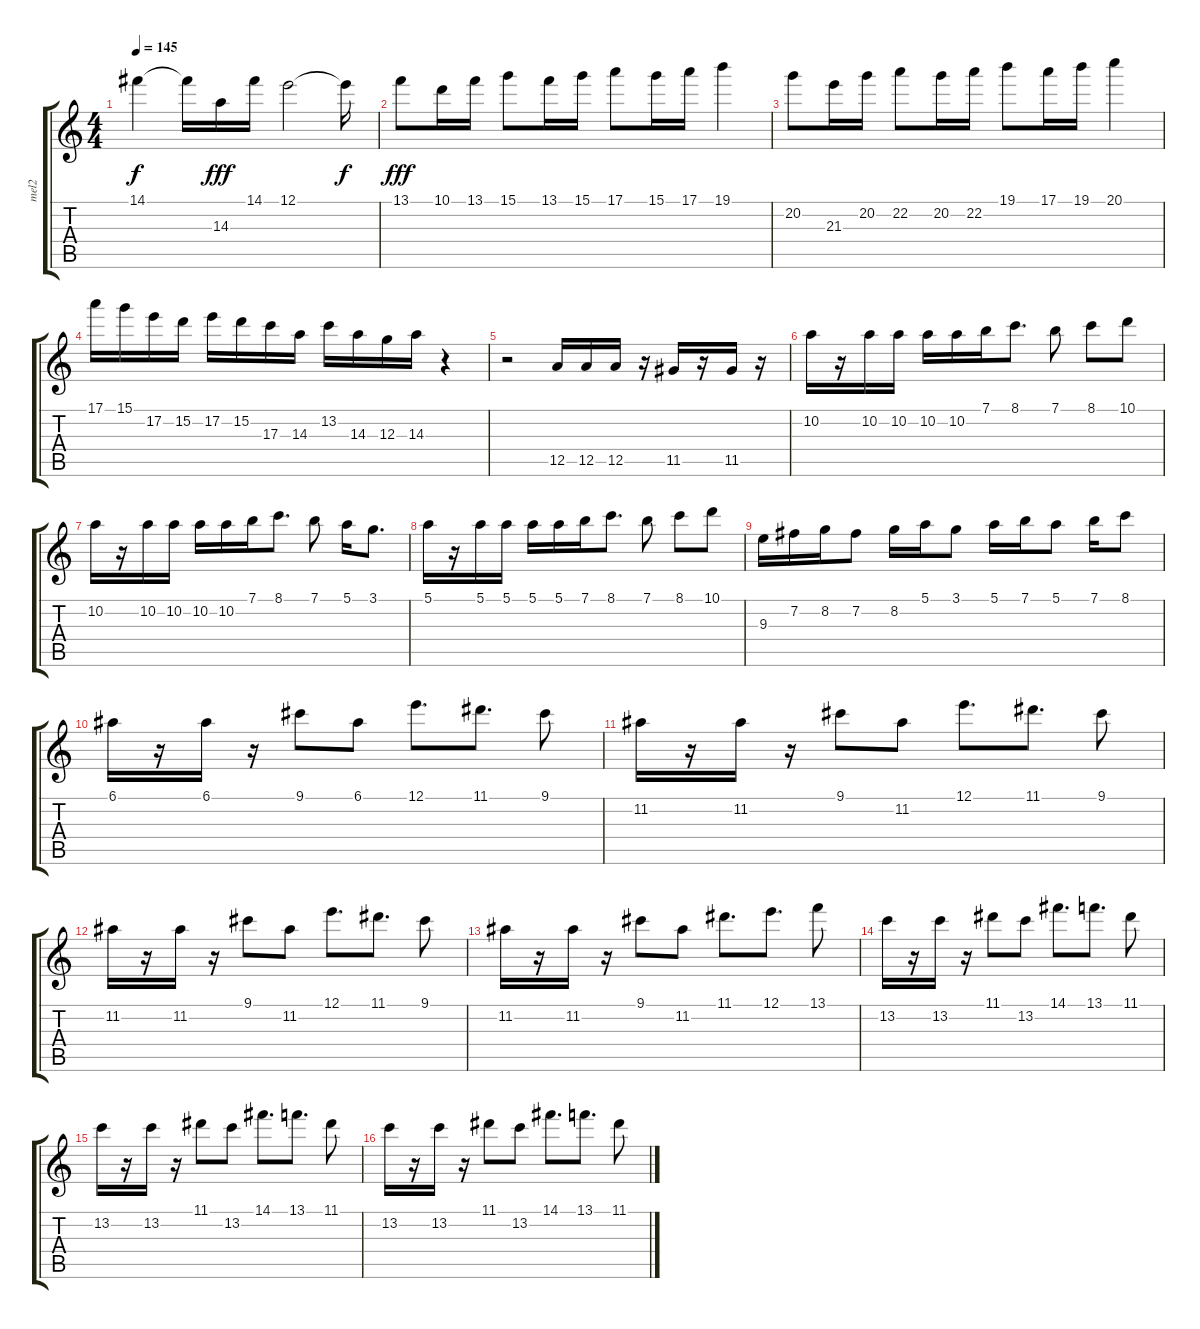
\track ("mel2" "mel2") {instrument overdrivenguitar}
\staff {score tabs}
\tuning (E4 B3 G3 D3 A2 E2) {hide}
\ts (4 4)
\tempo 145
\clef g2
\ks c
14.1{t}.4{dy f} 14.1{t}.16 14.3.16{dy fff} 14.1.16 12.1.2 12.1{t}.16{dy f} |
13.1.8{dy fff} 10.1.16 13.1.16 15.1.8 13.1.16 15.1.16 17.1.8 15.1.16 17.1.16 19.1.4 |
20.2.8 21.3.16 20.2.16 22.2.8 20.2.16 22.2.16 19.1.8 17.1.16 19.1.16 20.1.4 |
17.1.16 15.1.16 17.2.16 15.2.16 17.2.16 15.2.16 17.3.16 14.3.16 13.2.16 14.3.16 12.3.16 14.3.16 r.4 |
r.2 12.5.16 12.5.16 12.5.16 r.16 11.5.16 r.16 11.5.16 r.16 |
10.2.16 r.16 10.2.16 10.2.16 10.2.16 10.2.16 7.1.16 8.1.8{d} 7.1.8 8.1.8 10.1.8 |
10.2.16 r.16 10.2.16 10.2.16 10.2.16 10.2.16 7.1.16 8.1.8{d} 7.1.8 5.1.16 3.1.8{d} |
5.1.16 r.16 5.1.16 5.1.16 5.1.16 5.1.16 7.1.16 8.1.8{d} 7.1.8 8.1.8 10.1.8 |
9.3.16 7.2.16 8.2.16 7.2.8 8.2.16 5.1.16 3.1.8 5.1.16 7.1.16 5.1.8 7.1.16 8.1.8 |
6.1.16 r.16 6.1.16 r.16 9.1.8 6.1.8 12.1.8{d} 11.1.8{d} 9.1.8 |
11.2.16 r.16 11.2.16 r.16 9.1.8 11.2.8 12.1.8{d} 11.1.8{d} 9.1.8 |
11.2.16 r.16 11.2.16 r.16 9.1.8 11.2.8 12.1.8{d} 11.1.8{d} 9.1.8 |
11.2.16 r.16 11.2.16 r.16 9.1.8 11.2.8 11.1.8{d} 12.1.8{d} 13.1.8 |
13.2.16 r.16 13.2.16 r.16 11.1.8 13.2.8 14.1.8{d} 13.1.8{d} 11.1.8 |
13.2.16 r.16 13.2.16 r.16 11.1.8 13.2.8 14.1.8{d} 13.1.8{d} 11.1.8 |
13.2.16 r.16 13.2.16 r.16 11.1.8 13.2.8 14.1.8{d} 13.1.8{d} 11.1.8
